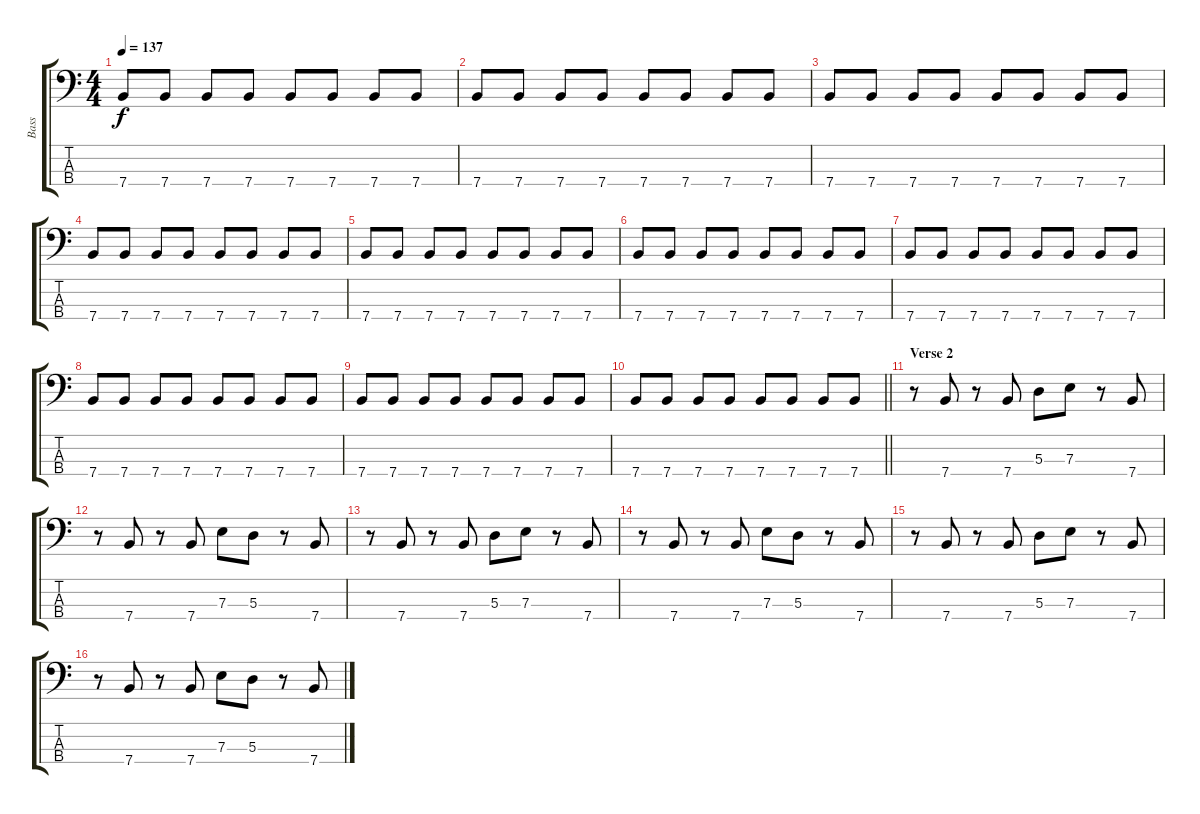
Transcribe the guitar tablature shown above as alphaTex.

\track ("Bass" "Bass") {instrument electricbassfinger}
\staff {score tabs}
\tuning (G2 D2 A1 E1) {hide}
\ts (4 4)
\tempo 137
\clef f4
\ks c
7.4.8{dy f} 7.4.8 7.4.8 7.4.8 7.4.8 7.4.8 7.4.8 7.4.8 |
7.4.8 7.4.8 7.4.8 7.4.8 7.4.8 7.4.8 7.4.8 7.4.8 |
7.4.8 7.4.8 7.4.8 7.4.8 7.4.8 7.4.8 7.4.8 7.4.8 |
7.4.8 7.4.8 7.4.8 7.4.8 7.4.8 7.4.8 7.4.8 7.4.8 |
7.4.8 7.4.8 7.4.8 7.4.8 7.4.8 7.4.8 7.4.8 7.4.8 |
7.4.8 7.4.8 7.4.8 7.4.8 7.4.8 7.4.8 7.4.8 7.4.8 |
7.4.8 7.4.8 7.4.8 7.4.8 7.4.8 7.4.8 7.4.8 7.4.8 |
7.4.8 7.4.8 7.4.8 7.4.8 7.4.8 7.4.8 7.4.8 7.4.8 |
7.4.8 7.4.8 7.4.8 7.4.8 7.4.8 7.4.8 7.4.8 7.4.8 |
\barLineRight lightlight
7.4.8 7.4.8 7.4.8 7.4.8 7.4.8 7.4.8 7.4.8 7.4.8 |
\section ("" "Verse 2")
r.8 7.4.8 r.8 7.4.8 5.3.8 7.3.8 r.8 7.4.8 |
r.8 7.4.8 r.8 7.4.8 7.3.8 5.3.8 r.8 7.4.8 |
r.8 7.4.8 r.8 7.4.8 5.3.8 7.3.8 r.8 7.4.8 |
r.8 7.4.8 r.8 7.4.8 7.3.8 5.3.8 r.8 7.4.8 |
r.8 7.4.8 r.8 7.4.8 5.3.8 7.3.8 r.8 7.4.8 |
r.8 7.4.8 r.8 7.4.8 7.3.8 5.3.8 r.8 7.4.8
